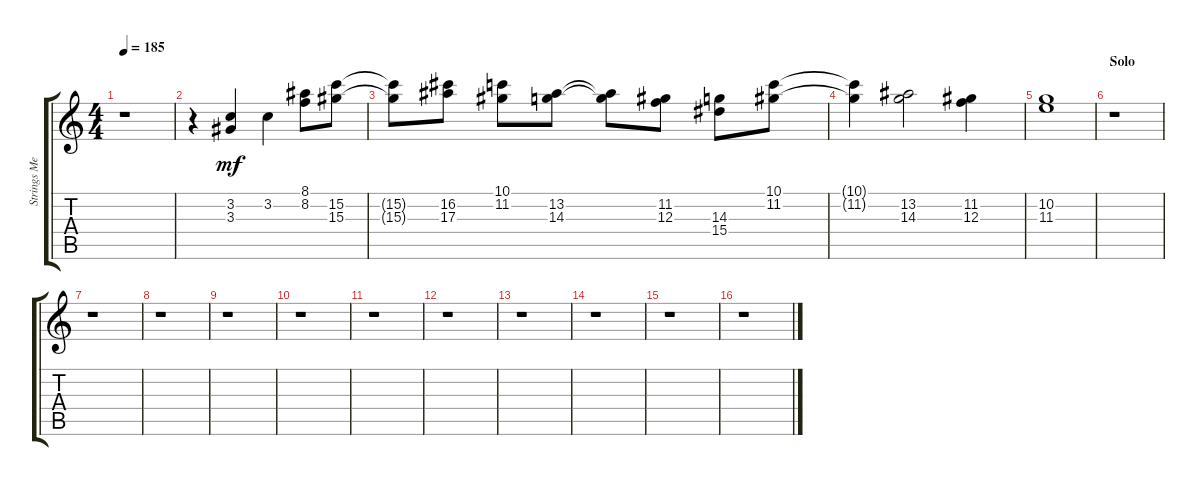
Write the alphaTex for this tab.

\track ("Strings Melody" "Strings Me") {instrument electricguitarclean}
\staff {score tabs}
\tuning (D4 A3 F3 C3 G2 C2) {hide}
\ts (4 4)
\tempo 185
\clef g2
\ks aminor
r.1{dy mf} |
r.4 (3.2 3.3).4 3.2.4 (8.1 8.2).8 (15.2 15.3).8 |
(15.2{t} 15.3{t}).8 (16.2 17.3).8 (10.1 11.2).8 (13.2 14.3).8 (13.2{t} 14.3{t}).8 (11.2 12.3).8 (14.3 15.4).8 (10.1 11.2).8 |
(10.1{t} 11.2{t}).4 (13.2 14.3).2 (11.2 12.3).4 |
(10.2 11.3).1 |
\section ("" "Solo")
r.1 |
r.1 |
r.1 |
r.1 |
r.1 |
r.1 |
r.1 |
r.1 |
r.1 |
r.1 |
r.1
